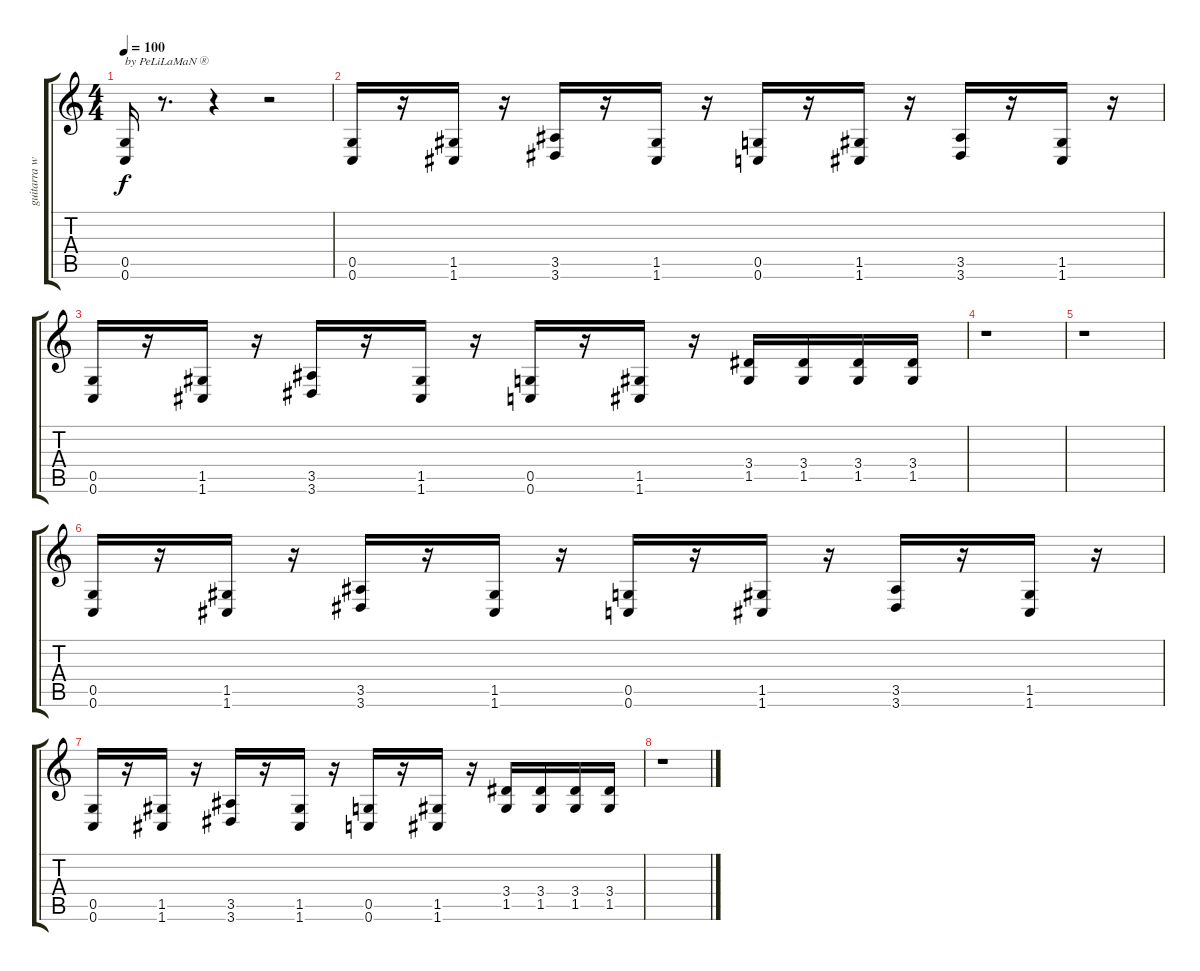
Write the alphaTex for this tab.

\track ("guitarra w/dist" "guitarra w") {instrument distortionguitar}
\staff {score tabs}
\tuning (D4 A3 F3 C3 G2 C2) {hide}
\ts (4 4)
\tempo 100
\clef g2
\ks c
(0.5 0.6).16{txt "by PeLiLaMaN ®" dy f instrument distortionguitar} r.8{d} r.4 r.2 |
(0.5 0.6).16 r.16 (1.5 1.6).16 r.16 (3.5 3.6).16 r.16 (1.5 1.6).16 r.16 (0.5 0.6).16 r.16 (1.5 1.6).16 r.16 (3.5 3.6).16 r.16 (1.5 1.6).16 r.16 |
(0.5 0.6).16 r.16 (1.5 1.6).16 r.16 (3.5 3.6).16 r.16 (1.5 1.6).16 r.16 (0.5 0.6).16 r.16 (1.5 1.6).16 r.16 (3.4 1.5).16 (3.4 1.5).16 (3.4 1.5).16 (3.4 1.5).16 |
r.1 |
r.1 |
(0.5 0.6).16 r.16 (1.5 1.6).16 r.16 (3.5 3.6).16 r.16 (1.5 1.6).16 r.16 (0.5 0.6).16 r.16 (1.5 1.6).16 r.16 (3.5 3.6).16 r.16 (1.5 1.6).16 r.16 |
(0.5 0.6).16 r.16 (1.5 1.6).16 r.16 (3.5 3.6).16 r.16 (1.5 1.6).16 r.16 (0.5 0.6).16 r.16 (1.5 1.6).16 r.16 (3.4 1.5).16 (3.4 1.5).16 (3.4 1.5).16 (3.4 1.5).16 |
r.1
